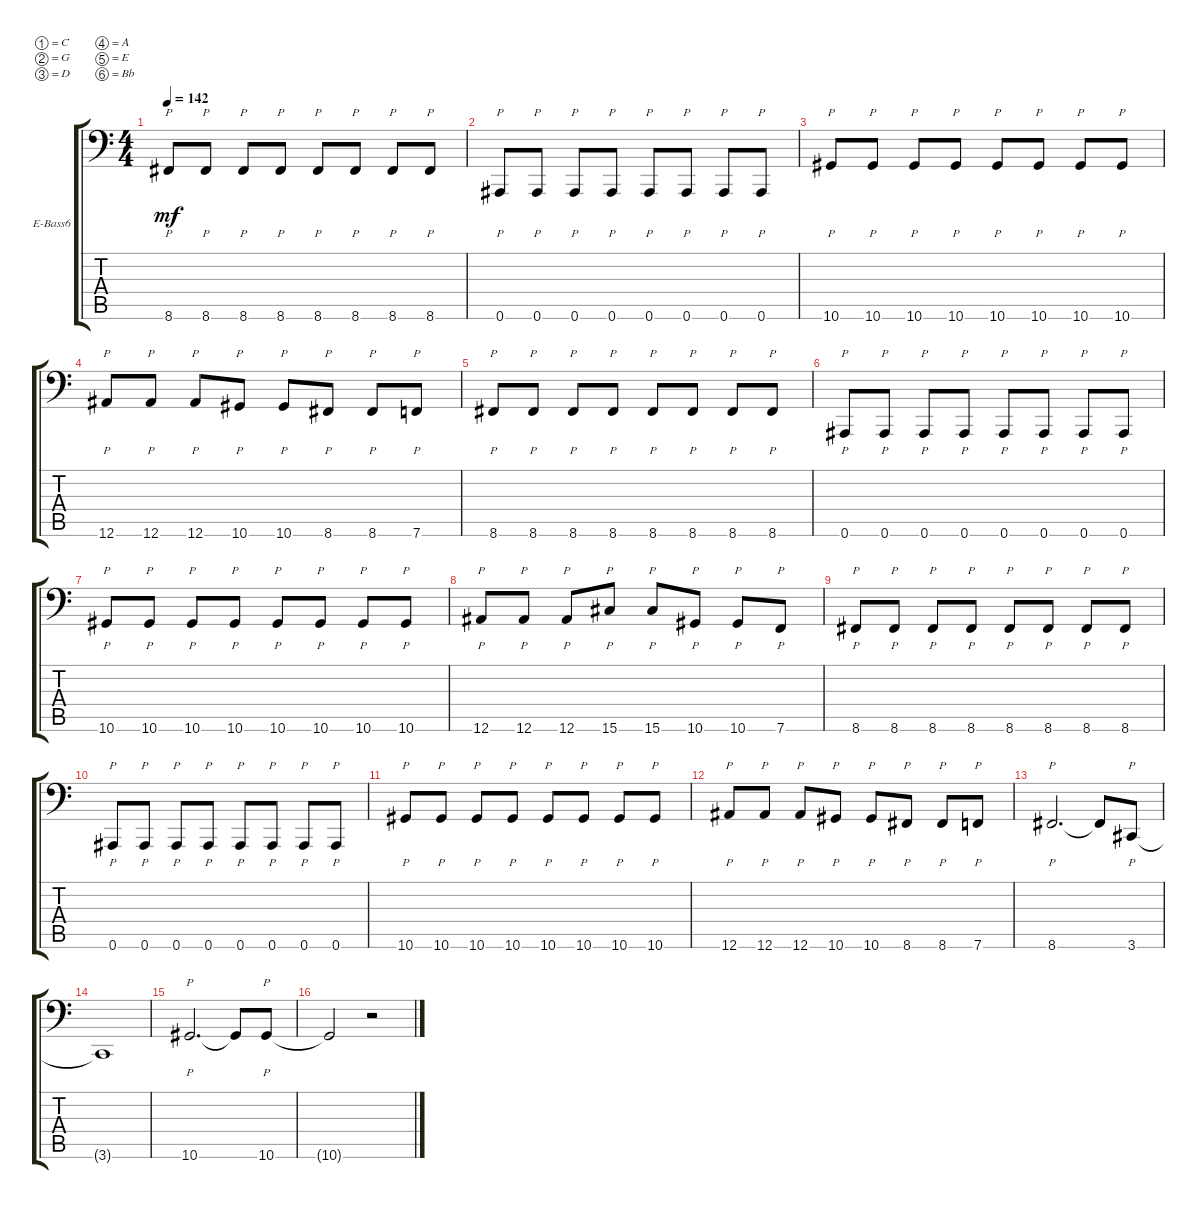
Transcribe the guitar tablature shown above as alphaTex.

\defaultSystemsLayout 4
\bracketExtendMode groupsimilarinstruments
\firstSystemTrackNameOrientation horizontal
\otherSystemsTrackNameOrientation horizontal
\track ("Electric Bass" "E-Bass6") {instrument electricbassfinger}
\staff {score tabs}
\tuning (C3 G2 D2 A1 E1 Bb0)
\ts (4 4)
\tempo 142
\clef f4
\scale
0.333333
\ks c
8.6.8{p dy mf} 8.6.8{p} 8.6.8{p} 8.6.8{p} 8.6.8{p} 8.6.8{p} 8.6.8{p} 8.6.8{p} |
\scale
0.333333 0.6.8{p} 0.6.8{p} 0.6.8{p} 0.6.8{p} 0.6.8{p} 0.6.8{p} 0.6.8{p} 0.6.8{p} |
\scale
0.333333 10.6.8{p} 10.6.8{p} 10.6.8{p} 10.6.8{p} 10.6.8{p} 10.6.8{p} 10.6.8{p} 10.6.8{p} |
\scale
0.333333 12.6.8{p} 12.6.8{p} 12.6.8{p} 10.6.8{p} 10.6.8{p} 8.6.8{p} 8.6.8{p} 7.6.8{p} |
\scale
0.333333 8.6.8{p} 8.6.8{p} 8.6.8{p} 8.6.8{p} 8.6.8{p} 8.6.8{p} 8.6.8{p} 8.6.8{p} |
\scale
0.333333 0.6.8{p} 0.6.8{p} 0.6.8{p} 0.6.8{p} 0.6.8{p} 0.6.8{p} 0.6.8{p} 0.6.8{p} |
\scale
0.333333 10.6.8{p} 10.6.8{p} 10.6.8{p} 10.6.8{p} 10.6.8{p} 10.6.8{p} 10.6.8{p} 10.6.8{p} |
\scale
0.333333 12.6.8{p} 12.6.8{p} 12.6.8{p} 15.6.8{p} 15.6.8{p} 10.6.8{p} 10.6.8{p} 7.6.8{p} |
\scale
0.333333 8.6.8{p} 8.6.8{p} 8.6.8{p} 8.6.8{p} 8.6.8{p} 8.6.8{p} 8.6.8{p} 8.6.8{p} |
\scale
0.333333 0.6.8{p} 0.6.8{p} 0.6.8{p} 0.6.8{p} 0.6.8{p} 0.6.8{p} 0.6.8{p} 0.6.8{p} |
\scale
0.333333 10.6.8{p} 10.6.8{p} 10.6.8{p} 10.6.8{p} 10.6.8{p} 10.6.8{p} 10.6.8{p} 10.6.8{p} |
\scale
0.333333 12.6.8{p} 12.6.8{p} 12.6.8{p} 10.6.8{p} 10.6.8{p} 8.6.8{p} 8.6.8{p} 7.6.8{p} |
\scale
0.333333 8.6.2{p d} 8.6{t}.8 3.6.8{p} |
\scale
0.333333 3.6{t}.1 |
\scale
0.333333 10.6.2{p d} 10.6{t}.8 10.6.8{p} |
\scale
0.333333 10.6{t}.2 r.2
